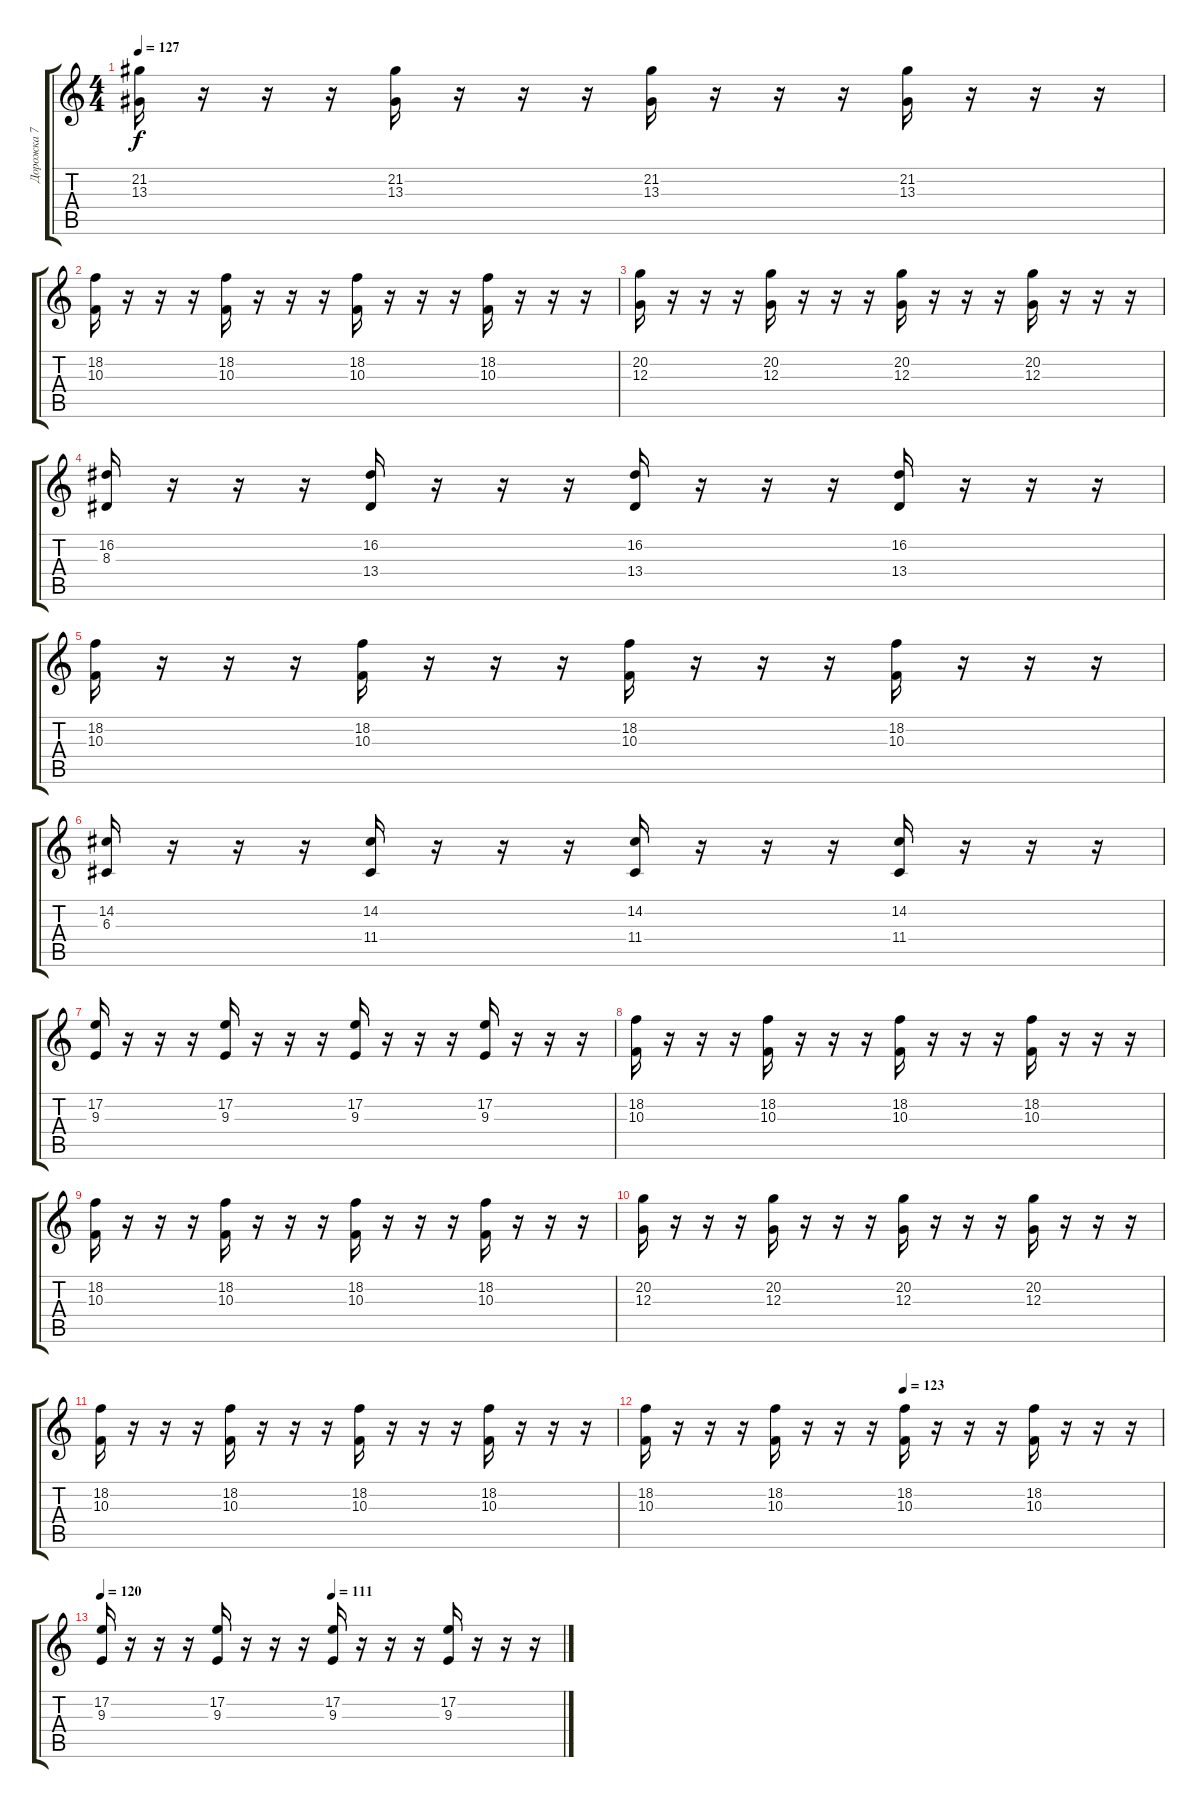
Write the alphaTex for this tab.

\track ("Дорожка 7" "Дорожка 7") {instrument stringensemble1}
\staff {score tabs}
\tuning (E4 B3 G3 D3 A2 E2) {hide}
\ts (4 4)
\tempo 127
\clef g2
\ks c
(21.2 13.3).16{dy f} r.16 r.16 r.16 (21.2 13.3).16 r.16 r.16 r.16 (21.2 13.3).16 r.16 r.16 r.16 (21.2 13.3).16 r.16 r.16 r.16 |
(18.2 10.3).16 r.16 r.16 r.16 (18.2 10.3).16 r.16 r.16 r.16 (18.2 10.3).16 r.16 r.16 r.16 (18.2 10.3).16 r.16 r.16 r.16 |
(20.2 12.3).16 r.16 r.16 r.16 (20.2 12.3).16 r.16 r.16 r.16 (20.2 12.3).16 r.16 r.16 r.16 (20.2 12.3).16 r.16 r.16 r.16 |
(16.2 8.3).16 r.16 r.16 r.16 (16.2 13.4).16 r.16 r.16 r.16 (16.2 13.4).16 r.16 r.16 r.16 (16.2 13.4).16 r.16 r.16 r.16 |
(18.2 10.3).16 r.16 r.16 r.16 (18.2 10.3).16 r.16 r.16 r.16 (18.2 10.3).16 r.16 r.16 r.16 (18.2 10.3).16 r.16 r.16 r.16 |
(14.2 6.3).16 r.16 r.16 r.16 (14.2 11.4).16 r.16 r.16 r.16 (14.2 11.4).16 r.16 r.16 r.16 (14.2 11.4).16 r.16 r.16 r.16 |
(17.2 9.3).16 r.16 r.16 r.16 (17.2 9.3).16 r.16 r.16 r.16 (17.2 9.3).16 r.16 r.16 r.16 (17.2 9.3).16 r.16 r.16 r.16 |
(18.2 10.3).16 r.16 r.16 r.16 (18.2 10.3).16 r.16 r.16 r.16 (18.2 10.3).16 r.16 r.16 r.16 (18.2 10.3).16 r.16 r.16 r.16 |
(18.2 10.3).16 r.16 r.16 r.16 (18.2 10.3).16 r.16 r.16 r.16 (18.2 10.3).16 r.16 r.16 r.16 (18.2 10.3).16 r.16 r.16 r.16 |
(20.2 12.3).16 r.16 r.16 r.16 (20.2 12.3).16 r.16 r.16 r.16 (20.2 12.3).16 r.16 r.16 r.16 (20.2 12.3).16 r.16 r.16 r.16 |
(18.2 10.3).16 r.16 r.16 r.16 (18.2 10.3).16 r.16 r.16 r.16 (18.2 10.3).16 r.16 r.16 r.16 (18.2 10.3).16 r.16 r.16 r.16 |
\tempo (123 0.5)
(18.2 10.3).16 r.16 r.16 r.16 (18.2 10.3).16 r.16 r.16 r.16 (18.2 10.3).16 r.16 r.16 r.16 (18.2 10.3).16 r.16 r.16 r.16 |
\tempo 120
\tempo (111 0.5)
(17.2 9.3).16 r.16 r.16 r.16 (17.2 9.3).16 r.16 r.16 r.16 (17.2 9.3).16 r.16 r.16 r.16 (17.2 9.3).16 r.16 r.16 r.16
